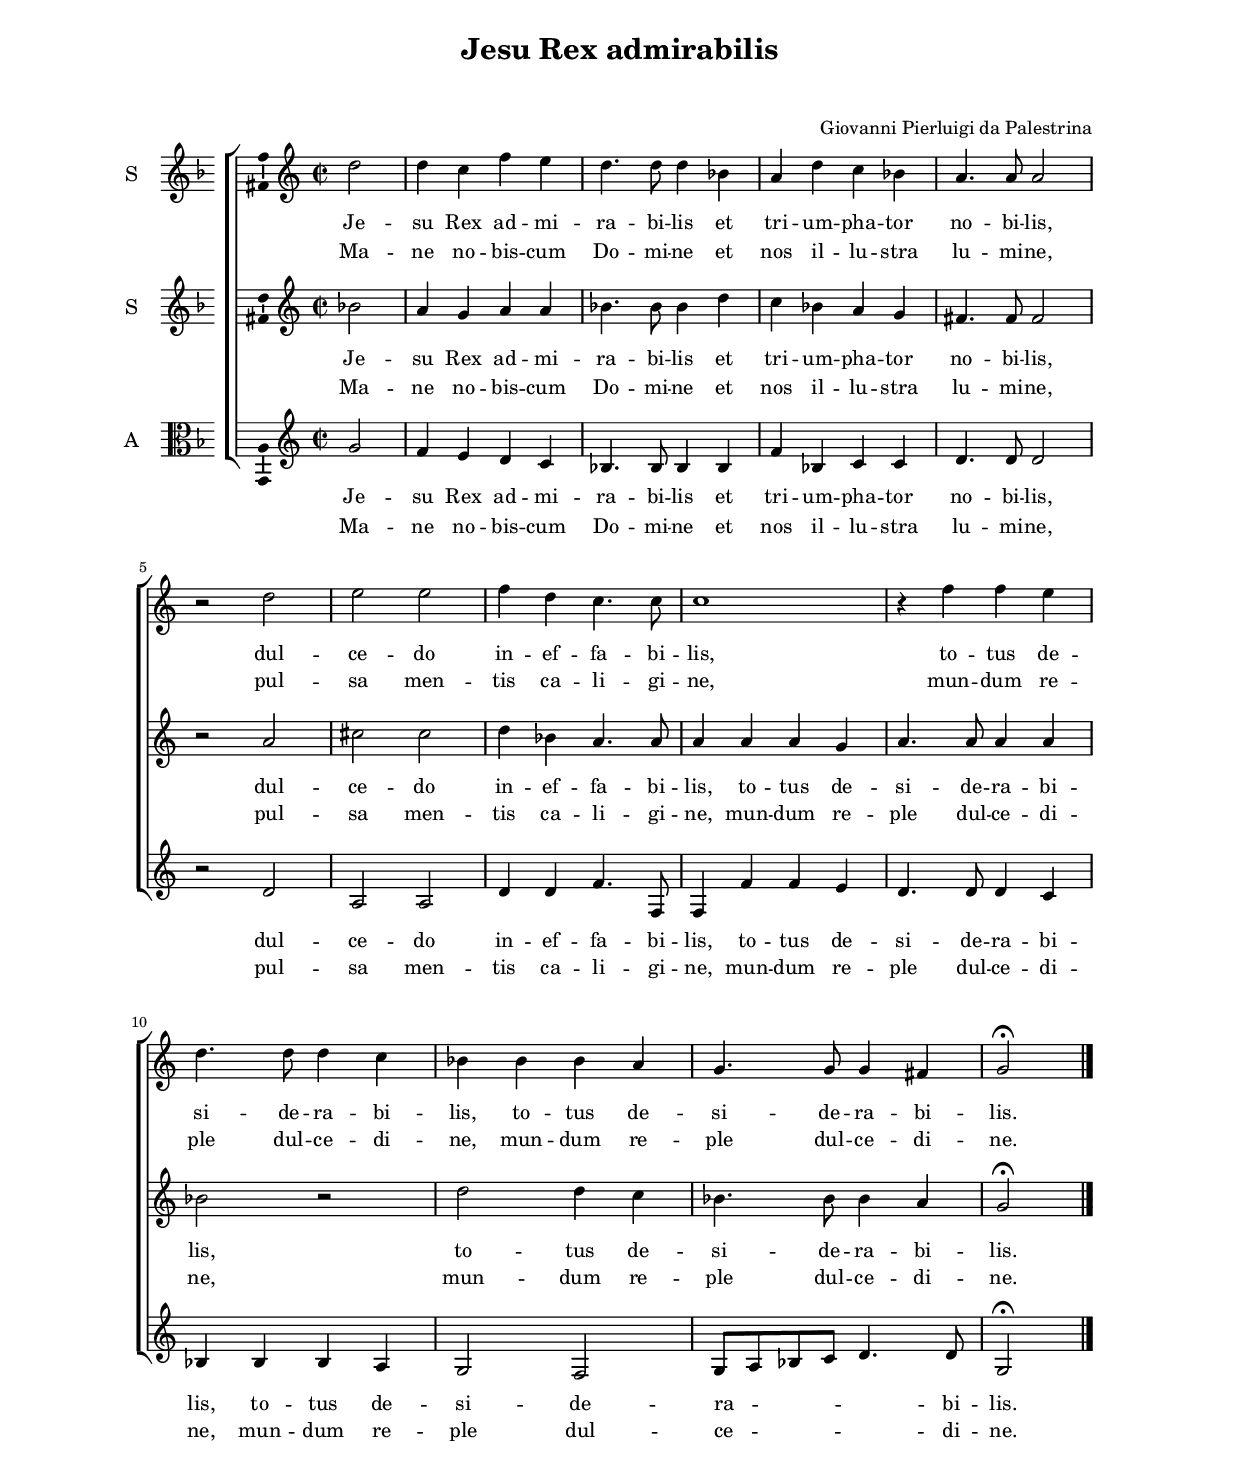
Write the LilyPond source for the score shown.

\header
{
  title="Jesu Rex admirabilis"
  composer=\markup { \vspace #3 "Giovanni Pierluigi da Palestrina" }
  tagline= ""
}

\version "2.24.2"
\include "deutsch.ly"
#(set-global-staff-size 16)
%#(set-default-paper-size "letter")
#(ly:set-option 'point-and-click #f)

	
global = {
	\key c \major
	\time 2/2
	\skip 2*9 \break
	\skip 2*10 \break
	\skip 2*7 \bar "|."
	}

	ficta = { \once \set suggestAccidentals = ##t }
	
	forget = #(define-music-function (music) (ly:music?) #{
		\accidentalStyle forget
		$music
		\accidentalStyle default
		#})


\paper
	{
	top-margin = 2.5 \cm
	bottom-margin = 3 \cm
	left-margin = 2.5 \cm
	right-margin = 2.5 \cm
	ragged-bottom = ##f
	ragged-last-bottom = ##t
	print-page-number = ##f
	system-system-spacing = #'((basic-distance . 20) (minimum-distance . 14) (padding . 6) (strechability . 250))
	systems-per-page = 3
%	min-systems-per-page = 3
	}


incipitcantus = \markup { \score {
	{
	\set Staff.instrumentName = \markup { \fontsize #1 "S" }
	\key f \major
	\clef violin
	s4 \bar ""
	}
	\layout  {
	raggedright = ##t
	indent = 0.9 \cm
	line-width = 1.4\cm
	\context { \Staff \remove Time_signature_engraver }
	\override Staff.Clef.Y-extent = #'(0 . 0)
	}} \hspace #1 }


incipittenor = \markup { \score {
	{
	\set Staff.instrumentName = \markup { \fontsize #1 "S" }
	\key f \major
	\clef violin
	s4 \bar ""
	}
	\layout  {
	raggedright = ##t
	indent = 0.9 \cm
	line-width = 1.4\cm
	\context { \Staff \remove Time_signature_engraver }
	\override Staff.Clef.Y-extent = #'(0 . 0)
	}} \hspace #1 }


incipitbassus = \markup { \score {
	{
	\set Staff.instrumentName = \markup { \fontsize #1 "A" }
	\key f \major
	\clef alto
	s4 \bar ""
	}
	\layout  {
	raggedright = ##t
	indent = 0.9 \cm
	line-width = 1.4\cm
	\context { \Staff \remove Time_signature_engraver }
	\override Staff.Clef.Y-extent = #'(0 . 0)
	}} \hspace #1 }


cantus =  \relative c''
	{
	\partial 2*1 d2
	d4 c f e
	d4. d8 d4 b
	a4 d c b
%5
	a4. a8 a2 |
	r2 d
	e2 e
	f4 d c4. c8
	c1
%10
	r4 f f e |
	d4. d8 d4 c
	b4 b b a
	g4. g8 g4 fis
	g2^\fermata
	}


tenor =  \relative c''
	{
	\partial 2*1 b2
	a4 g a a
	b4. b8 b4 d
	c4 b a g
%5
	fis4. fis8 fis2 |
	r2 a
	cis2 cis
	d4 b a4. a8
	a4 a a g
%10
	a4. a8 a4 a |
	b2 r
	d2 d4 c
	b4. b8 b4 a
	g2^\fermata
	}


bassus  =  \relative c'
	{
	\partial 2*1 g'2
	f4 e d c
	b4. b8 b4 b
	f'4 b, c c
%5
	d4. d8 d2 |
	r2 d
	a2 a
	d4 d f4. f,8
	f4 f' f e
%10
	d4. d8 d4 c |
	b4 b b a
	g2 f
	g8 a b c d4. d8
	g,2^\fermata
	}

lyricscantusprimus = \lyricmode {
	Je -- su Rex ad -- mi -- ra -- bi -- lis
	et tri -- um -- pha -- tor no -- bi -- lis,
	dul -- ce -- do in -- ef -- fa -- bi -- lis,
	to -- tus de -- si -- de -- ra -- bi -- lis,
	to -- tus de -- si -- de -- ra -- bi -- lis.
	}

lyricscantussecundus = \lyricmode {
	Ma -- ne no -- bis -- cum Do -- mi -- ne
	et nos il -- lu -- stra lu -- mi -- ne,
	pul -- sa men -- tis ca -- li -- gi -- ne,
	mun -- dum re -- ple dul -- ce -- di -- ne,
	mun -- dum re -- ple dul -- ce -- di -- ne.
	}
	
	
lyricstenorprimus = \lyricmode {
	Je -- su Rex ad -- mi -- ra -- bi -- lis
	et tri -- um -- pha -- tor no -- bi -- lis,
	dul -- ce -- do in -- ef -- fa -- bi -- lis,
	to -- tus de -- si -- de -- ra -- bi -- lis,
	to -- tus de -- si -- de -- ra -- bi -- lis.
	}

lyricstenorsecundus = \lyricmode {
	Ma -- ne no -- bis -- cum Do -- mi -- ne
	et nos il -- lu -- stra lu -- mi -- ne,
	pul -- sa men -- tis ca -- li -- gi -- ne,
	mun -- dum re -- ple dul -- ce -- di -- ne,
	mun -- dum re -- ple dul -- ce -- di -- ne.
	}

lyricsbassusprimus = \lyricmode {
	Je -- su Rex ad -- mi -- ra -- bi -- lis
	et tri -- um -- pha -- tor no -- bi -- lis,
	dul -- ce -- do in -- ef -- fa -- bi -- lis,
	to -- tus de -- si -- de -- ra -- bi -- lis,
	to -- tus de -- si -- de -- ra -- _ _ _ _ bi -- lis.
	}
	
lyricsbassussecundus = \lyricmode {
	Ma -- ne no -- bis -- cum Do -- mi -- ne
	et nos il -- lu -- stra lu -- mi -- ne,
	pul -- sa men -- tis ca -- li -- gi -- ne,
	mun -- dum re -- ple dul -- ce -- di -- ne,
	mun -- dum re -- ple dul -- ce -- _ _ _ _ di -- ne.
	}


\score
{  
	% \transpose {
	\new ChoirStaff \with { \override StaffGrouper.staff-staff-spacing.basic-distance = #16 }
	<<

	\new Staff << \global
	\new Voice="v1" {
		\set Staff.instrumentName=\incipitcantus
		\clef violin
		\cantus }
	\lyrics <<
		\new Lyrics
			\lyricsto "v1"
		{ \lyricscantusprimus }
		\new Lyrics
			\lyricsto "v1"
		{ \lyricscantussecundus }
		>>
	>>


	\new Staff << \global
	\new Voice="v3" {
		\set Staff.instrumentName=\incipittenor
		\clef violin
		\tenor }
	\lyrics <<
		\new Lyrics
			\lyricsto "v3"
		{ \lyricstenorprimus }
		\new Lyrics
			\lyricsto "v3"
		{ \lyricstenorsecundus }
		>>
	>>


	\new Staff << \global
	\new Voice="v4" {
		\set Staff.instrumentName=\incipitbassus
		\clef violin 
		\bassus }
	\lyrics <<
		\new Lyrics
			\lyricsto "v4"
		{ \lyricsbassusprimus }
		\new Lyrics
			\lyricsto "v4"
		{ \lyricsbassussecundus }
		>>
	>>

	>>
	% } % transpose

	\layout
	{
	indent = 1.5 \cm
	\context { \Lyrics \override VerticalAxisGroup.nonstaff-relatedstaff-spacing.padding = #1.8 }
	\context { \Lyrics \override VerticalAxisGroup.nonstaff-nonstaff-spacing.padding = #1.4 }
	\context { \Lyrics \override VerticalAxisGroup.nonstaff-unrelatedstaff-spacing.padding = #2 }
%	\context { \Lyrics \override LyricText.font-size = #1 }
	\context { \Staff \override TimeSignature.break-visibility = #end-of-line-invisible }
	\context { \Staff \consists Ambitus_engraver }
	\context { \Score \override BarNumber.padding = #2 }
	\context { \Voice \override NoteHead.style = #'baroque }
	}

	
}


% EOF
